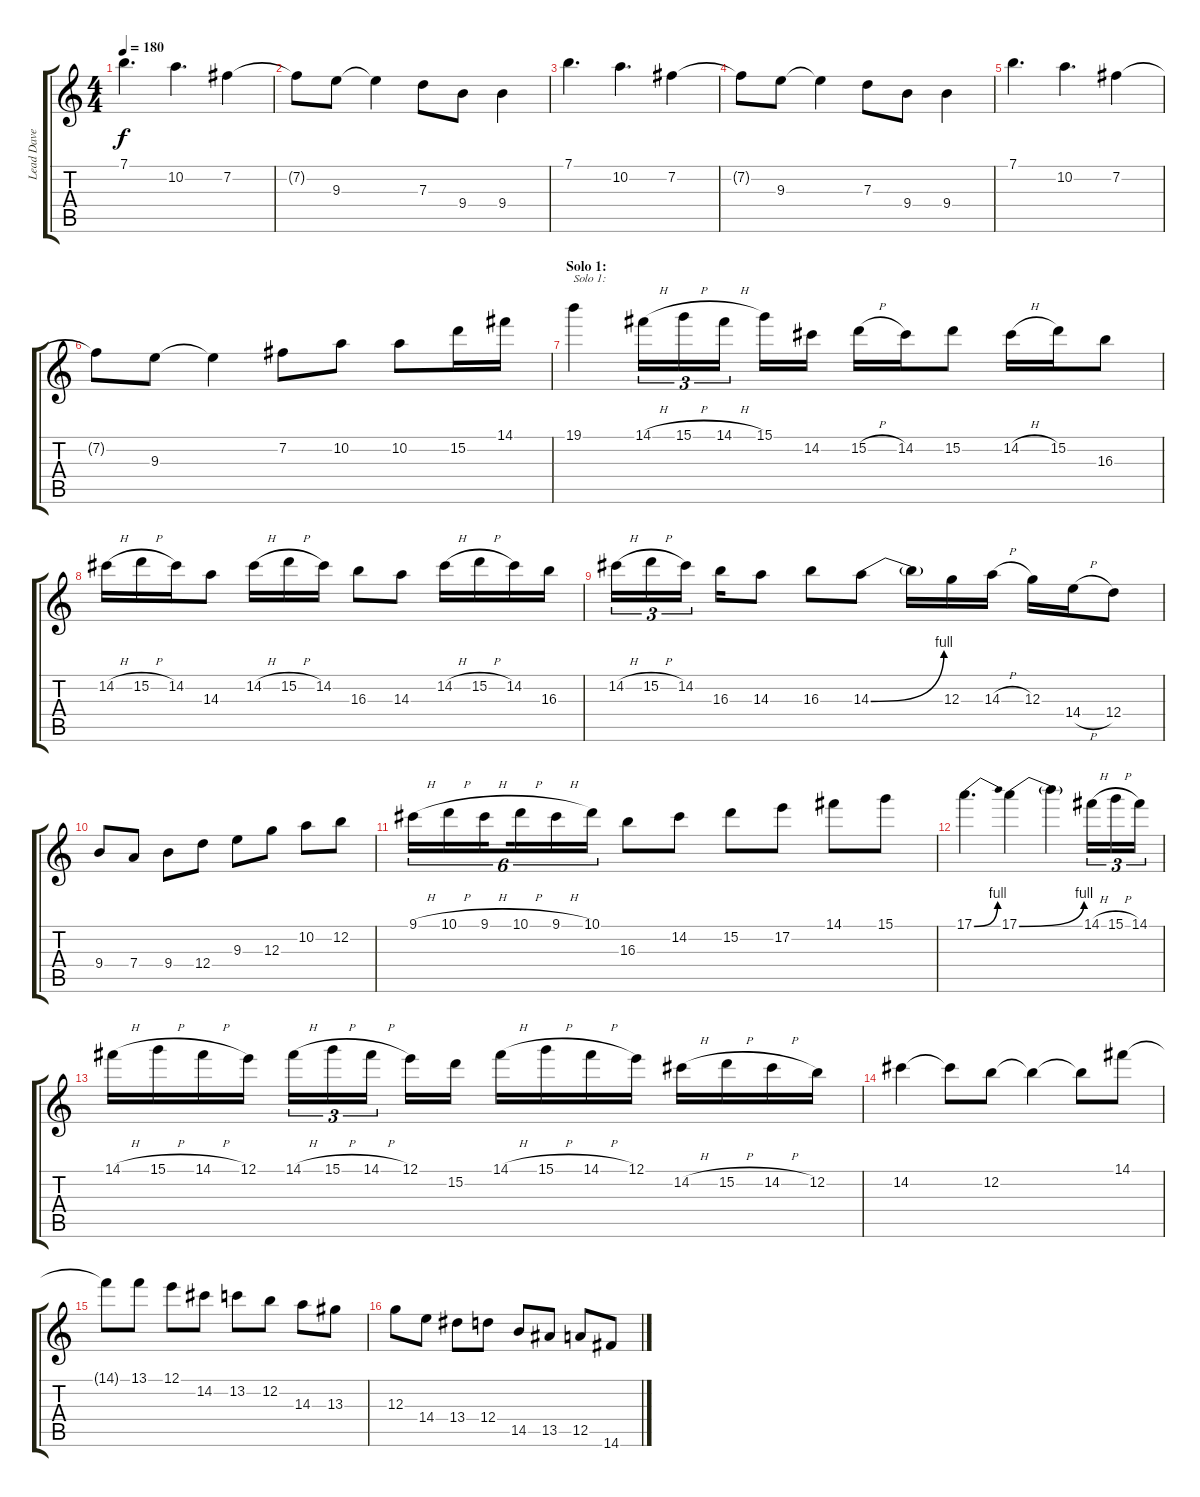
\track ("Lead Dave Murray" "Lead Dave ") {instrument overdrivenguitar}
\staff {score tabs}
\tuning (E4 B3 G3 D3 A2 E2) {hide}
\ts (4 4)
\tempo 180
\clef g2
\ks c
7.1.4{d dy f} 10.2.4{d} 7.2.4 |
7.2{t}.8 9.3.8 9.3{t}.4 7.3.8 9.4.8 9.4.4 |
7.1.4{d} 10.2.4{d} 7.2.4 |
7.2{t}.8 9.3.8 9.3{t}.4 7.3.8 9.4.8 9.4.4 |
7.1.4{d} 10.2.4{d} 7.2.4 |
7.2{t}.8 9.3.8 9.3{t}.4 7.2.8 10.2.8 10.2.8 15.2.16 14.1.16 |
\section ("" "Solo 1:")
19.1.4{txt "Solo 1:"} 14.1{h}.16{tu (3 2)} 15.1{h}.16{tu (3 2)} 14.1{h}.16{tu (3 2) beam splitsecondary} 15.1.16 14.2.16 15.2{h}.16 14.2.16 15.2.8 14.2{h}.16 15.2.16 16.3.8 |
14.2{h}.16 15.2{h}.16 14.2.16 14.3.8 14.2{h}.16 15.2{h}.16 14.2.16 16.3.8 14.3.8 14.2{h}.16 15.2{h}.16 14.2.16 16.3.16 |
14.2{h}.16{tu (3 2)} 15.2{h}.16{tu (3 2)} 14.2.16{tu (3 2) beam splitsecondary} 16.3.16 14.3.8 16.3.8 14.3{be (bend 0 0 60 4)}.8 14.3{t}.16 12.3.16 14.3{h}.16 12.3.16 14.4{h}.16 12.4.8 |
9.4.8 7.4.8 9.4.8 12.4.8 9.3.8 12.3.8 10.2.8 12.2.8 |
9.1{h}.16{tu (6 4)} 10.1{h}.16{tu (6 4)} 9.1{h}.16{tu (6 4) beam splitsecondary} 10.1{h}.16{tu (6 4)} 9.1{h}.16{tu (6 4)} 10.1.16{tu (6 4)} 16.3.8 14.2.8 15.2.8 17.2.8 14.1.8 15.1.8 |
17.1{be (bend 0 0 60 4)}.4{d} 17.1{be (bend 0 0 60 4)}.4 17.1{t}.4 14.1{h}.16{tu (3 2)} 15.1{h}.16{tu (3 2)} 14.1.16{tu (3 2)} |
14.1{h}.16 15.1{h}.16 14.1{h}.16 12.1.16 14.1{h}.16{tu (3 2)} 15.1{h}.16{tu (3 2)} 14.1{h}.16{tu (3 2) beam splitsecondary} 12.1.16 15.2.16 14.1{h}.16 15.1{h}.16 14.1{h}.16 12.1.16 14.2{h}.16 15.2{h}.16 14.2{h}.16 12.2.16 |
14.2.4 14.2{t}.8 12.2.8 12.2{t}.4 12.2{t}.8 14.1.8 |
14.1{t}.8 13.1.8 12.1.8 14.2.8 13.2.8 12.2.8 14.3.8 13.3.8 |
12.3.8 14.4.8 13.4.8 12.4.8 14.5.8 13.5.8 12.5.8 14.6.8
